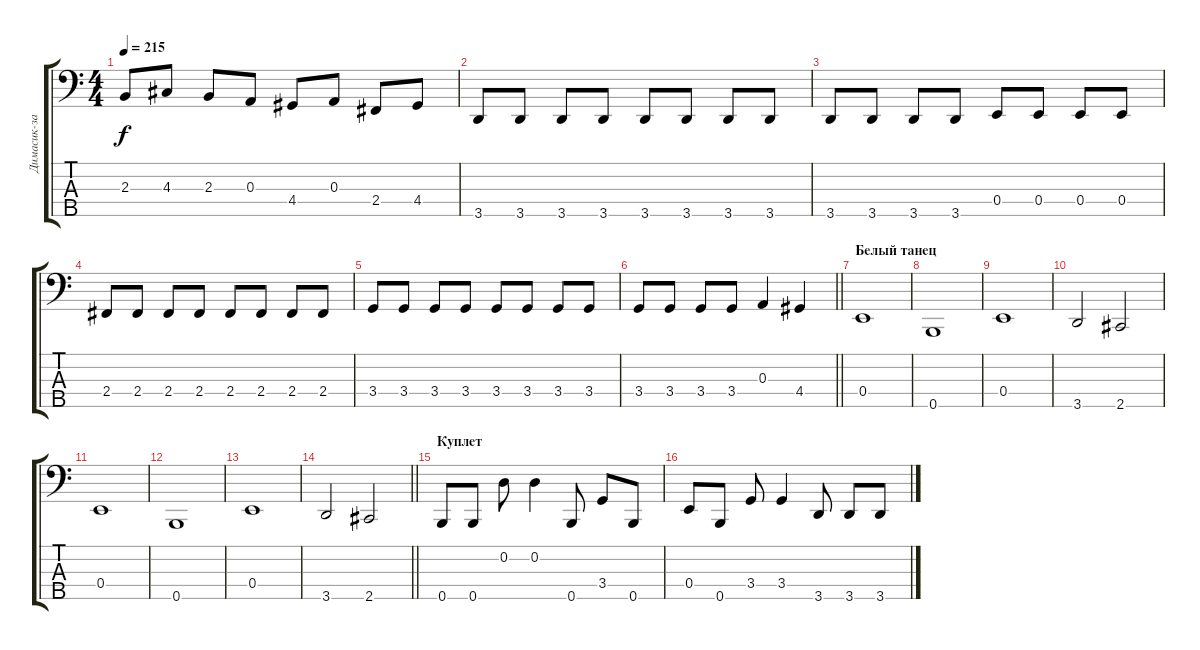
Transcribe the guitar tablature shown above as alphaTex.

\track ("Димасик-забубасик" "Димасик-за") {instrument electricbasspick}
\staff {score tabs}
\tuning (G2 D2 A1 E1 B0) {hide}
\ts (4 4)
\tempo 215
\clef f4
\ks c
2.3.8{dy f} 4.3.8 2.3.8 0.3.8 4.4.8 0.3.8 2.4.8 4.4.8 |
3.5.8 3.5.8 3.5.8 3.5.8 3.5.8 3.5.8 3.5.8 3.5.8 |
3.5.8 3.5.8 3.5.8 3.5.8 0.4.8 0.4.8 0.4.8 0.4.8 |
2.4.8 2.4.8 2.4.8 2.4.8 2.4.8 2.4.8 2.4.8 2.4.8 |
3.4.8 3.4.8 3.4.8 3.4.8 3.4.8 3.4.8 3.4.8 3.4.8 |
\barLineRight lightlight
3.4.8 3.4.8 3.4.8 3.4.8 0.3.4 4.4.4 |
\section ("" "Белый танец")
0.4.1 |
0.5.1 |
0.4.1 |
3.5.2 2.5.2 |
0.4.1 |
0.5.1 |
0.4.1 |
\barLineRight lightlight
3.5.2 2.5.2 |
\section ("" "Куплет")
0.5.8 0.5.8 0.2.8 0.2.4 0.5.8 3.4.8 0.5.8 |
0.4.8 0.5.8 3.4.8 3.4.4 3.5.8 3.5.8 3.5.8
